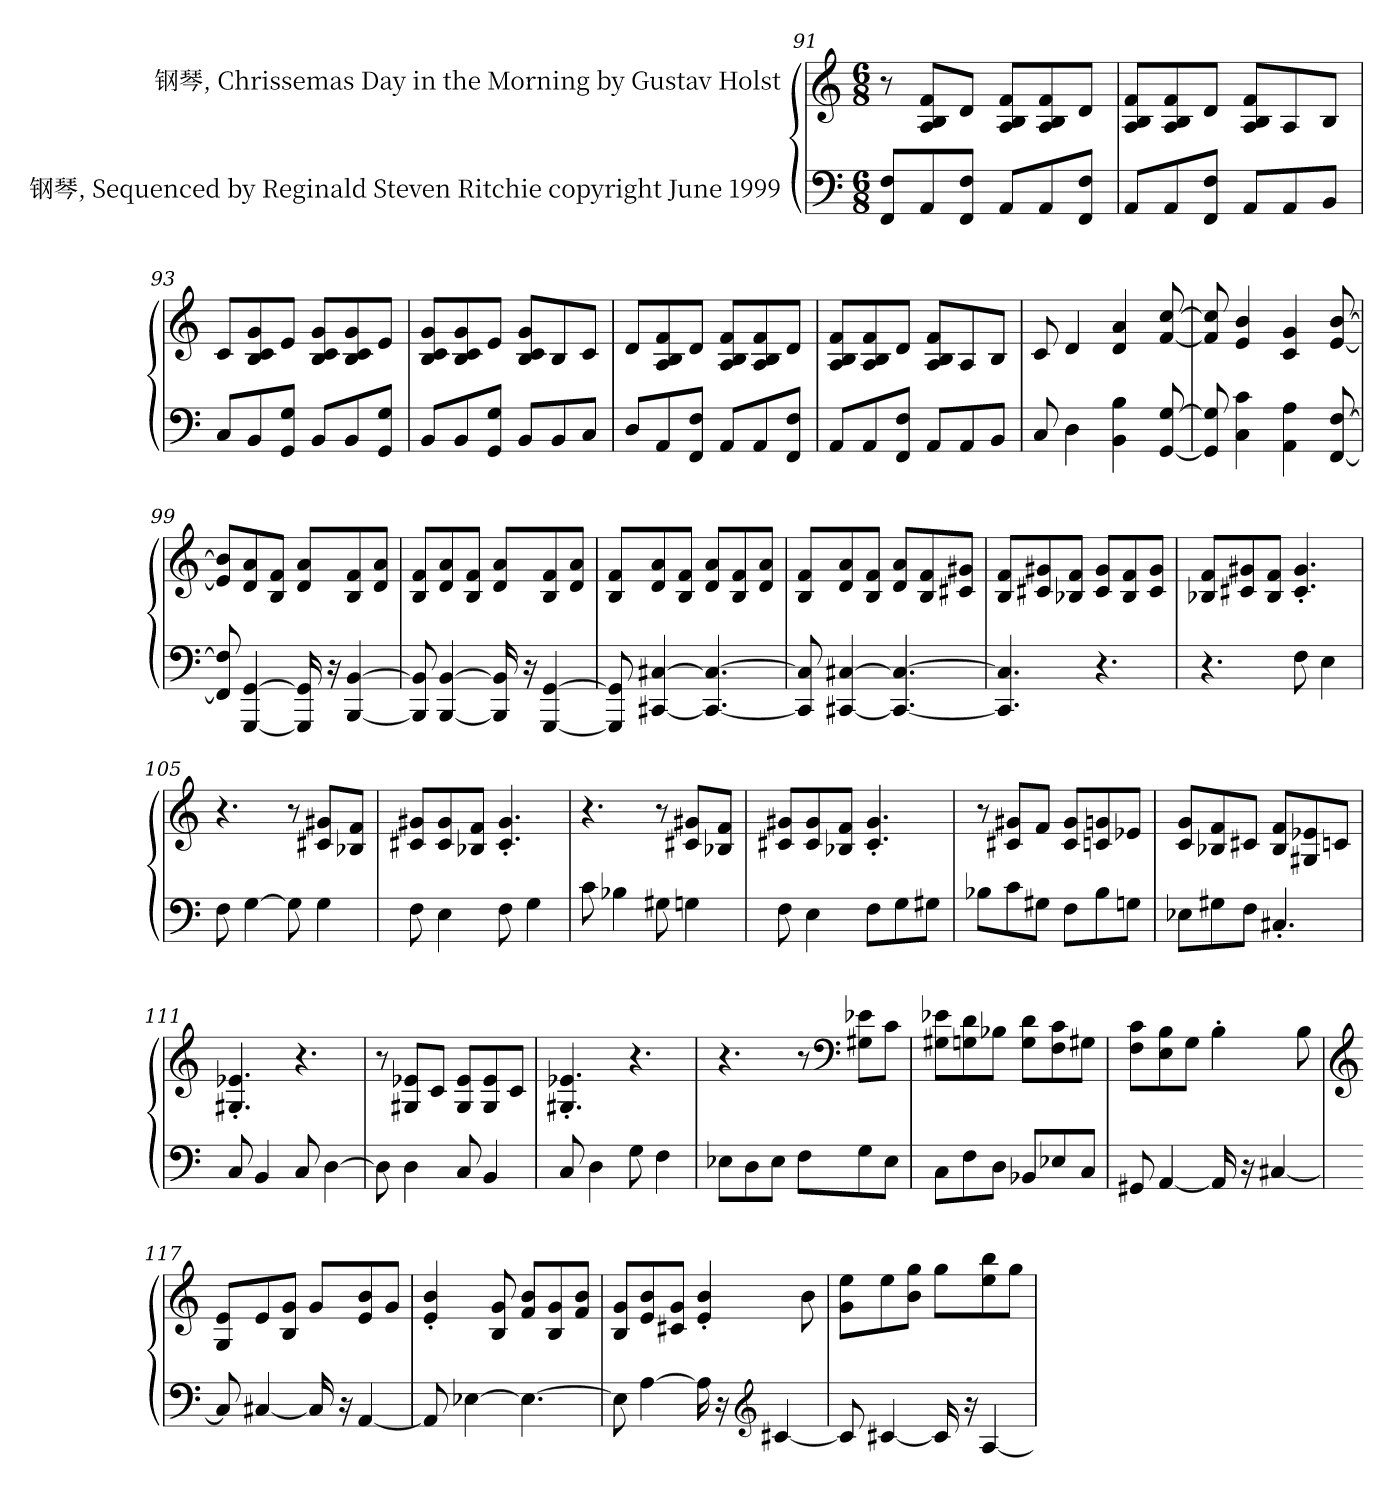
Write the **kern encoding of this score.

**kern	**kern
*part2	*part1
*staff2	*staff1
*I"钢琴, Sequenced by Reginald Steven Ritchie copyright June 1999	*I"钢琴, Chrissemas Day in the Morning by Gustav Holst
!!LO:LB:g=z
*clefF4	*clefG2
*k[]	*k[]
*M6/8	*M6/8
=91	=91
8FF/ 8F/L	8r
8AA/	8A/ 8B/ 8f/L
8FF/ 8F/J	8d/J
8AA/L	8A/ 8B/ 8f/L
8AA/	8A/ 8B/ 8f/
8FF/ 8F/J	8d/J
=92	=92
8AA/L	8A/ 8B/ 8f/L
8AA/	8A/ 8B/ 8f/
8FF/ 8F/J	8d/J
8AA/L	8A/ 8B/ 8f/L
8AA/	8A/
8BB/J	8B/J
=93	=93
8C/L	8c/L
8BB/	8B/ 8c/ 8g/
8GG/ 8G/J	8e/J
8BB/L	8B/ 8c/ 8g/L
8BB/	8B/ 8c/ 8g/
8GG/ 8G/J	8e/J
=94	=94
8BB/L	8B/ 8c/ 8g/L
8BB/	8B/ 8c/ 8g/
8GG/ 8G/J	8e/J
8BB/L	8B/ 8c/ 8g/L
8BB/	8B/
8C/J	8c/J
!!LO:LB:g=z
=95	=95
8D/L	8d/L
8AA/	8A/ 8B/ 8f/
8FF/ 8F/J	8d/J
8AA/L	8A/ 8B/ 8f/L
8AA/	8A/ 8B/ 8f/
8FF/ 8F/J	8d/J
=96	=96
8AA/L	8A/ 8B/ 8f/L
8AA/	8A/ 8B/ 8f/
8FF/ 8F/J	8d/J
8AA/L	8A/ 8B/ 8f/L
8AA/	8A/
8BB/J	8B/J
=97	=97
8C/	8c/
4D\	4d/
4BB\ 4B\	4d/ 4a/
[8GG/ [8G/	[8f/ [8cc/
=98	=98
8GG/] 8G/]	8f/] 8cc/]
4C\ 4c\	4e/ 4b/
4AA\ 4A\	4c/ 4g/
[8FF/ [8F/	[8e/ [8b/
=99	=99
8FF/] 8F/]	8e/] 8b/]L
[4GGG/ [4GG/	8d/ 8a/
.	8B/ 8f/J
16GGG/] 16GG/]	8d/ 8a/L
16r	.
[4BBB/ [4BB/	8B/ 8f/
.	8d/ 8a/J
!!LO:LB:g=z
=100	=100
8BBB/] 8BB/]	8B/ 8f/L
[4BBB/ [4BB/	8d/ 8a/
.	8B/ 8f/J
16BBB/] 16BB/]	8d/ 8a/L
16r	.
[4GGG/ [4GG/	8B/ 8f/
.	8d/ 8a/J
=101	=101
8GGG/] 8GG/]	8B/ 8f/L
[4CC#X/ [4C#X/	8d/ 8a/
.	8B/ 8f/J
4.CC#/_ 4.C#/_	8d/ 8a/L
.	8B/ 8f/
.	8d/ 8a/J
=102	=102
8CC#/] 8C#/]	8B/ 8f/L
[4CC#X/ [4C#X/	8d/ 8a/
.	8B/ 8f/J
4.CC#/_ 4.C#/_	8d/ 8a/L
.	8B/ 8f/
.	8c#X/ 8g#X/J
=103	=103
4.CC#/] 4.C#/]	8B/ 8f/L
.	8c#X/ 8g#X/
.	8B-X/ 8f/J
4.r	8c#/ 8g#/L
.	8B-/ 8f/
.	8c#/ 8g#/J
!!LO:LB:g=z
=104	=104
4.r	8B-X/ 8f/L
.	8c#X/ 8g#X/
.	8B-/ 8f/J
8F\	4.c#/' 4.g#/'
4E\	.
=105	=105
8F\	4.r
[4G\	.
8G\]	8r
4G\	8c#X/ 8g#X/L
.	8B-X/ 8f/J
=106	=106
8F\	8c#X/ 8g#X/L
4E\	8c#/ 8g#/
.	8B-X/ 8f/J
8F\	4.c#/' 4.g#/'
4G\	.
=107	=107
8c\	4.r
4B-X\	.
8G#X\	8r
4Gn\	8c#X/ 8g#X/L
.	8B-X/ 8f/J
!!LO:PB:g=z
=108	=108
8F\	8c#X/ 8g#X/L
4E\	8c#/ 8g#/
.	8B-X/ 8f/J
8F\L	4.c#/' 4.g#/'
8G\	.
8G#X\J	.
=109	=109
8B-X\L	8r
8c\	8c#X/ 8g#X/L
8G#X\J	8f/J
8F\L	8c#/ 8g#/L
8B-\	8cn/ 8gn/
8Gn\J	8e-X/J
=110	=110
8E-X\L	8c/ 8g/L
8G#X\	8B-X/ 8f/
8F\J	8c#X/J
4.C#X'/	8B-/ 8f/L
.	8G#X/ 8e-X/
.	8cn/J
=111	=111
8C/	4.G#X/' 4.e-X/'
4BB/	.
8C/	4.r
[4D\	.
!!LO:LB:g=z
=112	=112
8D\]	8r
4D\	8G#X/ 8e-X/L
.	8c/J
8C/	8G#/ 8e-/L
4BB/	8G#/ 8e-/
.	8c/J
=113	=113
8C/	4.G#X/' 4.e-X/'
4D\	.
8G\	4.r
4F\	.
=114	=114
8E-X\L	4.r
8D\	.
8E-\J	.
8F\L	8r
*	*clefF4
8G\	8G#X\ 8e-X\L
8E-\J	8c\J
=115	=115
8C\L	8G#X\ 8e-X\L
8F\	8Gn\ 8d\
8D\J	8B-X\J
8BB-X/L	8G\ 8d\L
8E-X/	8F\ 8c\
8C/J	8G#X\J
=116	=116
8GG#X/	8F\ 8c\L
[4AA/	8E\ 8B\
.	8G\J
16AA/]	4B'\
16r	.
[4C#X/	.
.	8B\
!!LO:LB:g=z
=117	=117
*	*clefG2
8C#/]	8G/ 8e/L
[4C#X/	8e/
.	8B/ 8g/J
16C#/]	8g/L
16r	.
[4AA/	8e/ 8b/
.	8g/J
=118	=118
8AA/]	4e/' 4b/'
[4E-X\	.
.	8B/ 8g/
4.E-\_	8f/ 8b/L
.	8B/ 8g/
.	8f/ 8b/J
=119	=119
8E-\]	8B/ 8g/L
[4A\	8e/ 8b/
.	8c#X/ 8g/J
16A\]	4e/' 4b/'
16r	.
*clefG2	*
[4c#X/	.
.	8b\
=120	=120
8c#/]	8g\ 8ee\L
[4c#X/	8ee\
.	8b\ 8gg\J
16c#/]	8gg\L
16r	.
[4A/	8ee\ 8bb\
.	8gg\J
=	=
*-	*-
